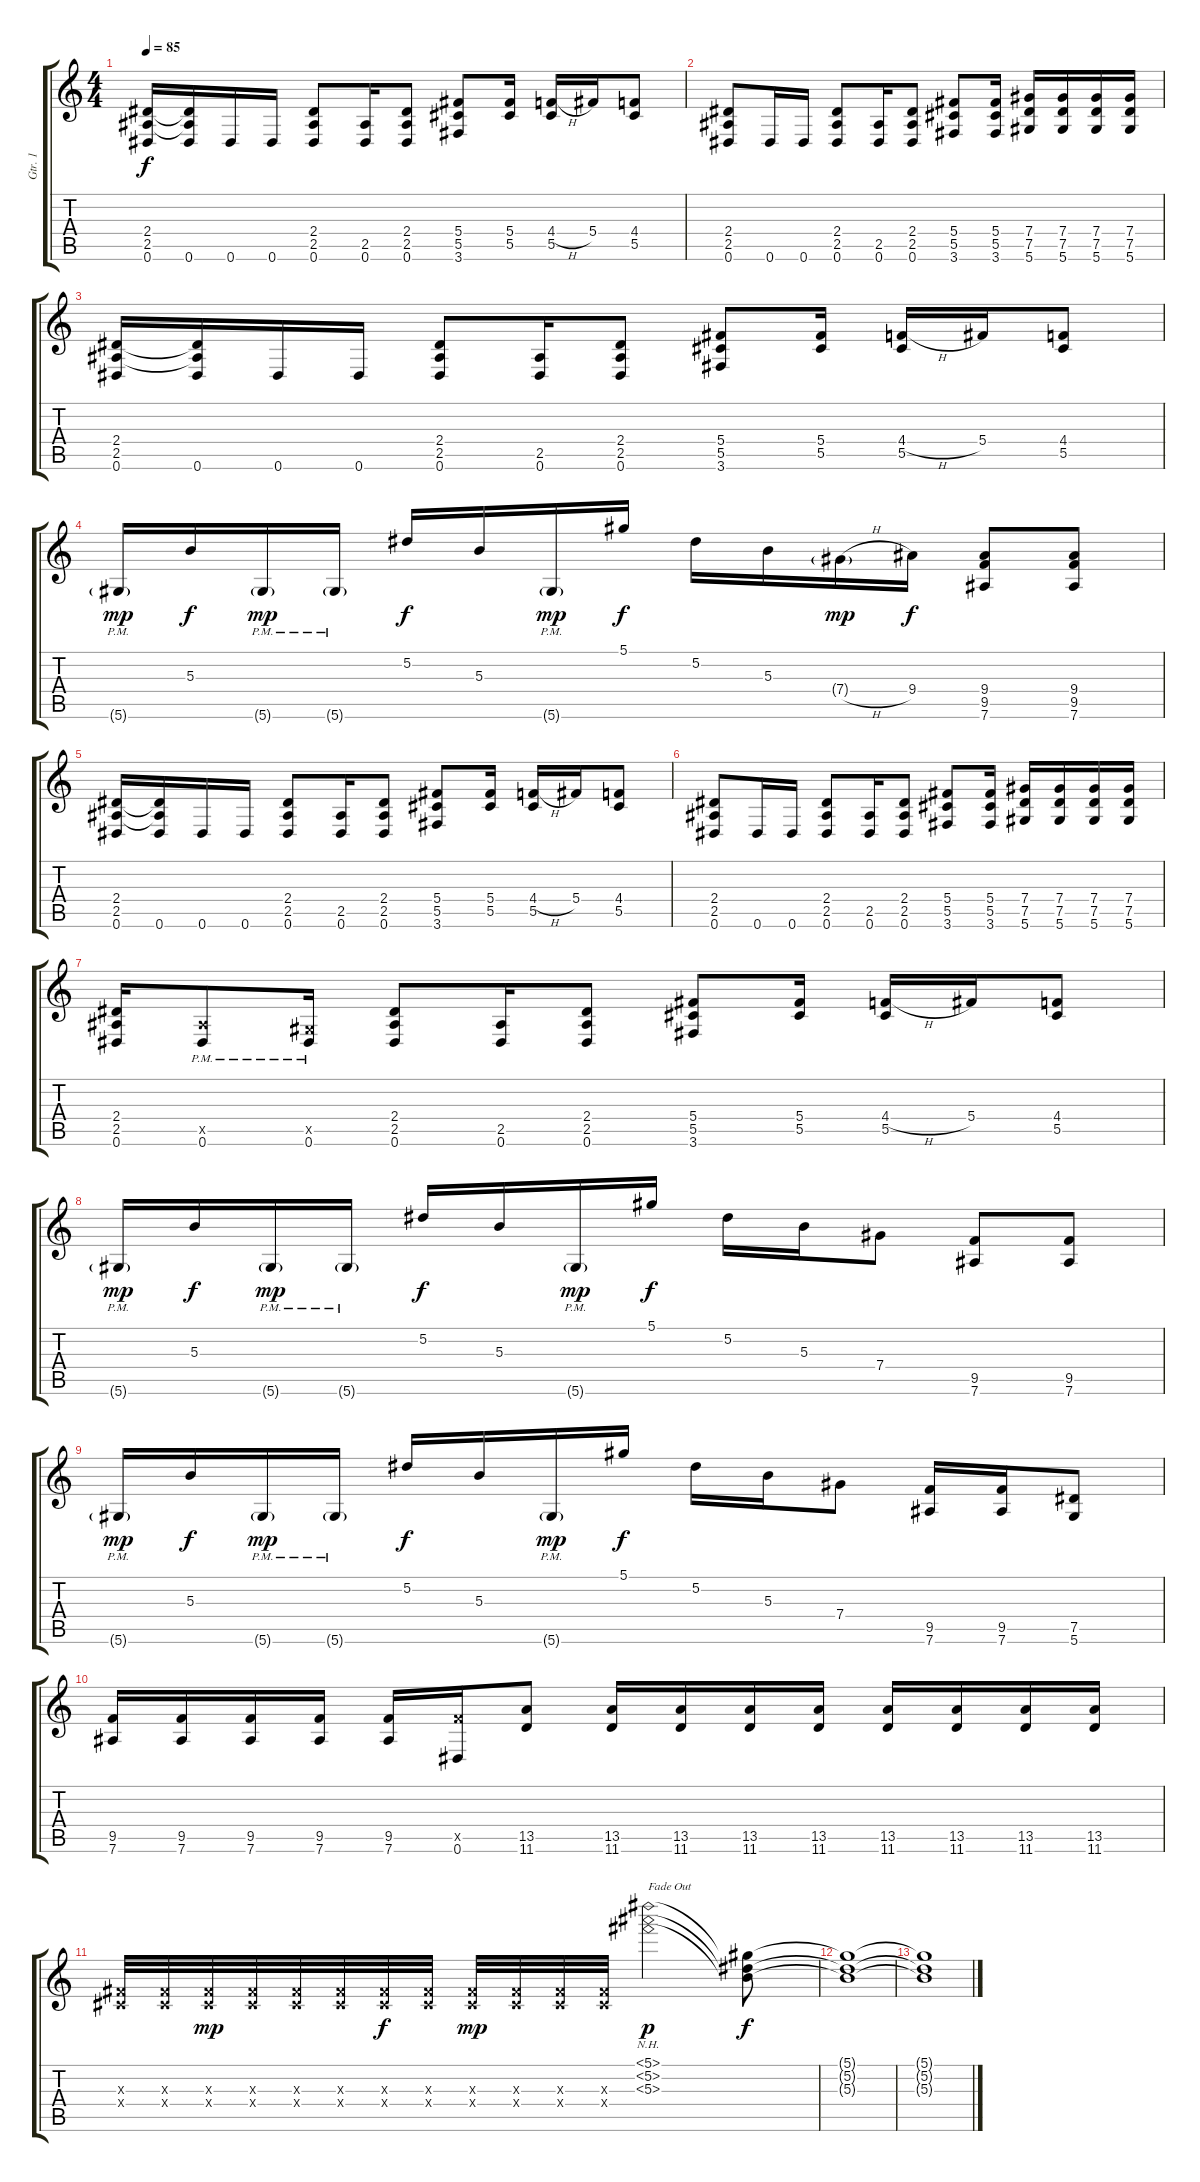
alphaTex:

\track ("Gtr. 1" "Gtr. 1") {instrument distortionguitar}
\staff {score tabs}
\tuning (Eb4 Bb3 Gb3 Db3 Ab2 Eb2) {hide}
\ts (4 4)
\tempo 85
\clef g2
\ks c
(2.4 2.5 0.6).16{dy f instrument distortionguitar} (2.4{t} 2.5{t} 0.6).16 0.6.16 0.6.16 (2.4 2.5 0.6).8 (2.5 0.6).16 (2.4 2.5 0.6).8 (5.4 5.5 3.6).8 (5.4 5.5).16 (4.4{h} 5.5).16 5.4.16 (4.4 5.5).8 |
(2.4 2.5 0.6).8 0.6.16 0.6.16 (2.4 2.5 0.6).8 (2.5 0.6).16 (2.4 2.5 0.6).8 (5.4 5.5 3.6).8 (5.4 5.5 3.6).16 (7.4 7.5 5.6).16 (7.4 7.5 5.6).16 (7.4 7.5 5.6).16 (7.4 7.5 5.6).16 |
(2.4 2.5 0.6).16{instrument distortionguitar} (2.4{t} 2.5{t} 0.6).16 0.6.16 0.6.16 (2.4 2.5 0.6).8 (2.5 0.6).16 (2.4 2.5 0.6).8 (5.4 5.5 3.6).8 (5.4 5.5).16 (4.4{h} 5.5).16 5.4.16 (4.4 5.5).8 |
5.6{g pm}.16{dy mp} 5.3.16{dy f} 5.6{g pm}.16{dy mp} 5.6{g pm}.16 5.2.16{dy f} 5.3.16 5.6{g pm}.16{dy mp} 5.1.16{dy f} 5.2.16 5.3.16 7.4{h g}.16{dy mp} 9.4.16{dy f} (9.4 9.5 7.6).8 (9.4 9.5 7.6).8 |
(2.4 2.5 0.6).16{instrument distortionguitar} (2.4{t} 2.5{t} 0.6).16 0.6.16 0.6.16 (2.4 2.5 0.6).8 (2.5 0.6).16 (2.4 2.5 0.6).8 (5.4 5.5 3.6).8 (5.4 5.5).16 (4.4{h} 5.5).16 5.4.16 (4.4 5.5).8 |
(2.4 2.5 0.6).8 0.6.16 0.6.16 (2.4 2.5 0.6).8 (2.5 0.6).16 (2.4 2.5 0.6).8 (5.4 5.5 3.6).8 (5.4 5.5 3.6).16 (7.4 7.5 5.6).16 (7.4 7.5 5.6).16 (7.4 7.5 5.6).16 (7.4 7.5 5.6).16 |
(2.4 2.5 0.6).16{instrument distortionguitar} (2.5{x} 0.6{pm}).8 (0.5{x} 0.6{pm}).16 (2.4 2.5 0.6).8 (2.5 0.6).16 (2.4 2.5 0.6).8 (5.4 5.5 3.6).8 (5.4 5.5).16 (4.4{h} 5.5).16 5.4.16 (4.4 5.5).8 |
5.6{g pm}.16{dy mp} 5.3.16{dy f} 5.6{g pm}.16{dy mp} 5.6{g pm}.16 5.2.16{dy f} 5.3.16 5.6{g pm}.16{dy mp} 5.1.16{dy f} 5.2.16 5.3.16 7.4.8 (9.5 7.6).8 (9.5 7.6).8 |
5.6{g pm}.16{dy mp} 5.3.16{dy f} 5.6{g pm}.16{dy mp} 5.6{g pm}.16 5.2.16{dy f} 5.3.16 5.6{g pm}.16{dy mp} 5.1.16{dy f} 5.2.16 5.3.16 7.4.8 (9.5 7.6).16 (9.5 7.6).16 (7.5 5.6).8 |
(9.5 7.6).16 (9.5 7.6).16 (9.5 7.6).16 (9.5 7.6).16 (9.5 7.6).16 (9.5{x} 0.6).16 (13.5 11.6).8 (13.5 11.6).16 (13.5 11.6).16 (13.5 11.6).16 (13.5 11.6).16 (13.5 11.6).16 (13.5 11.6).16 (13.5 11.6).16 (13.5 11.6).16 |
(0.3{x} 0.4{x}).32 (0.3{x} 0.4{x}).32 (0.3{x} 0.4{x}).32{dy mp} (0.3{x} 0.4{x}).32 (0.3{x} 0.4{x}).32 (0.3{x} 0.4{x}).32 (0.3{x} 0.4{x}).32{dy f} (0.3{x} 0.4{x}).32 (0.3{x} 0.4{x}).32{dy mp} (0.3{x} 0.4{x}).32 (0.3{x} 0.4{x}).32 (0.3{x} 0.4{x}).32 (5.1{nh} 5.2{nh} 5.3{nh}).2{txt "Fade Out" dy p} (5.1{t} 5.2{t} 5.3{t}).8{dy f} |
(5.1{t} 5.2{t} 5.3{t}).1 |
(5.1{t} 5.2{t} 5.3{t}).1
